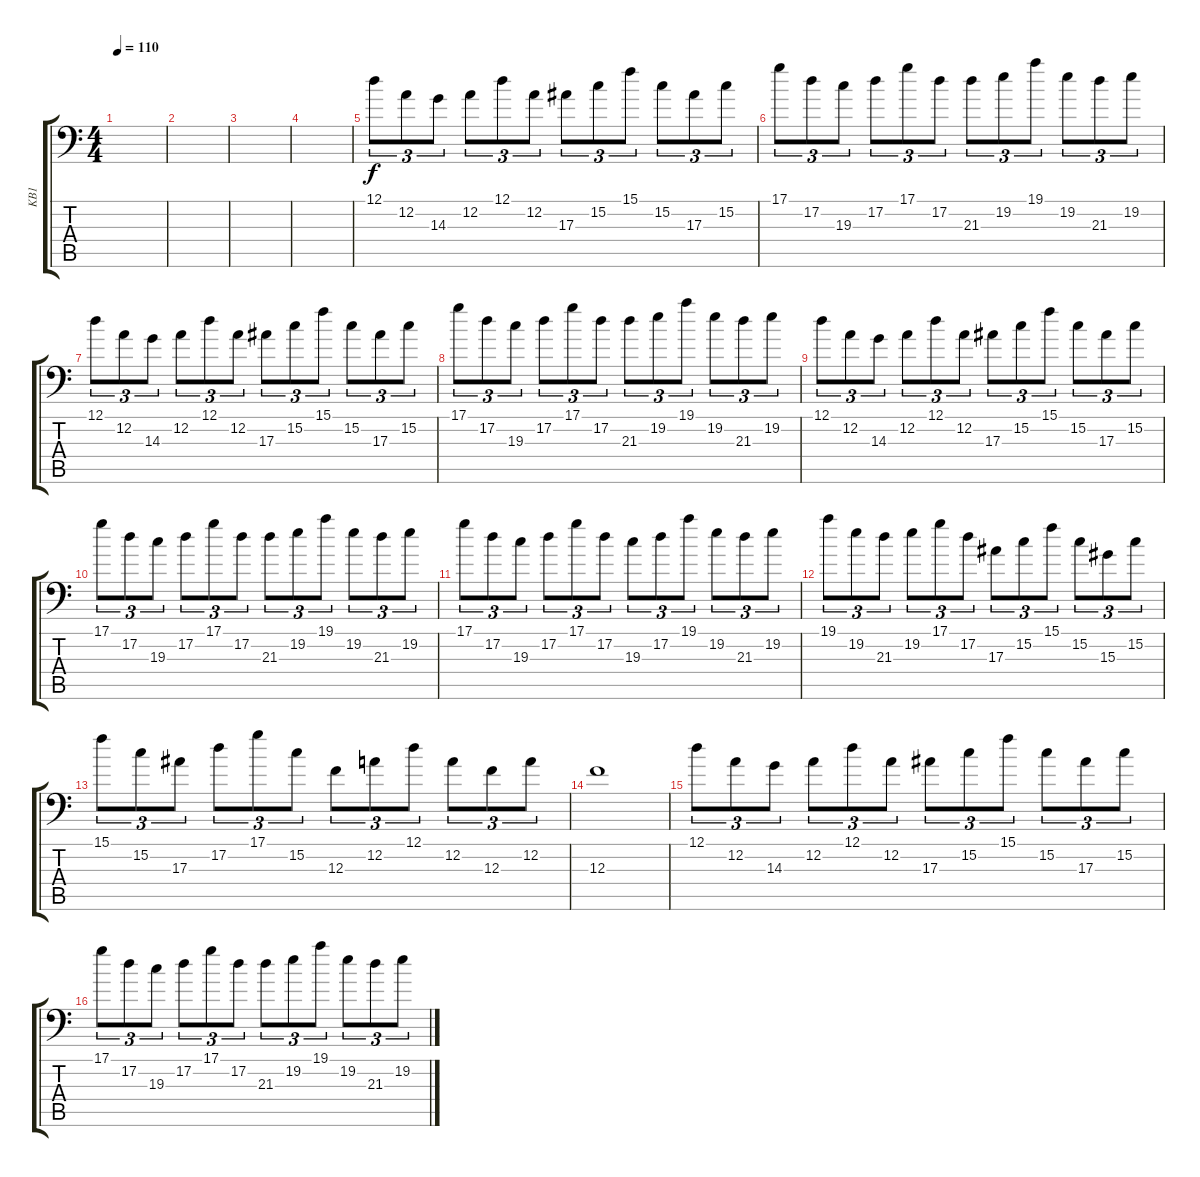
\track ("KB1" "KB1") {instrument musicbox}
\staff {score tabs}
\tuning (D4 A3 F3 C3 G1 D1) {hide}
\ts (4 4)
\tempo 110
\clef f4
\ks c
|
|
|
|
12.1.8{tu (3 2)} 12.2.8{tu (3 2)} 14.3.8{tu (3 2)} 12.2.8{tu (3 2)} 12.1.8{tu (3 2)} 12.2.8{tu (3 2)} 17.3.8{tu (3 2)} 15.2.8{tu (3 2)} 15.1.8{tu (3 2)} 15.2.8{tu (3 2)} 17.3.8{tu (3 2)} 15.2.8{tu (3 2)} |
17.1.8{tu (3 2)} 17.2.8{tu (3 2)} 19.3.8{tu (3 2)} 17.2.8{tu (3 2)} 17.1.8{tu (3 2)} 17.2.8{tu (3 2)} 21.3.8{tu (3 2)} 19.2.8{tu (3 2)} 19.1.8{tu (3 2)} 19.2.8{tu (3 2)} 21.3.8{tu (3 2)} 19.2.8{tu (3 2)} |
12.1.8{tu (3 2)} 12.2.8{tu (3 2)} 14.3.8{tu (3 2)} 12.2.8{tu (3 2)} 12.1.8{tu (3 2)} 12.2.8{tu (3 2)} 17.3.8{tu (3 2)} 15.2.8{tu (3 2)} 15.1.8{tu (3 2)} 15.2.8{tu (3 2)} 17.3.8{tu (3 2)} 15.2.8{tu (3 2)} |
17.1.8{tu (3 2)} 17.2.8{tu (3 2)} 19.3.8{tu (3 2)} 17.2.8{tu (3 2)} 17.1.8{tu (3 2)} 17.2.8{tu (3 2)} 21.3.8{tu (3 2)} 19.2.8{tu (3 2)} 19.1.8{tu (3 2)} 19.2.8{tu (3 2)} 21.3.8{tu (3 2)} 19.2.8{tu (3 2)} |
12.1.8{tu (3 2)} 12.2.8{tu (3 2)} 14.3.8{tu (3 2)} 12.2.8{tu (3 2)} 12.1.8{tu (3 2)} 12.2.8{tu (3 2)} 17.3.8{tu (3 2)} 15.2.8{tu (3 2)} 15.1.8{tu (3 2)} 15.2.8{tu (3 2)} 17.3.8{tu (3 2)} 15.2.8{tu (3 2)} |
17.1.8{tu (3 2)} 17.2.8{tu (3 2)} 19.3.8{tu (3 2)} 17.2.8{tu (3 2)} 17.1.8{tu (3 2)} 17.2.8{tu (3 2)} 21.3.8{tu (3 2)} 19.2.8{tu (3 2)} 19.1.8{tu (3 2)} 19.2.8{tu (3 2)} 21.3.8{tu (3 2)} 19.2.8{tu (3 2)} |
17.1.8{tu (3 2)} 17.2.8{tu (3 2)} 19.3.8{tu (3 2)} 17.2.8{tu (3 2)} 17.1.8{tu (3 2)} 17.2.8{tu (3 2)} 19.3.8{tu (3 2)} 17.2.8{tu (3 2)} 19.1.8{tu (3 2)} 19.2.8{tu (3 2)} 21.3.8{tu (3 2)} 19.2.8{tu (3 2)} |
19.1.8{tu (3 2)} 19.2.8{tu (3 2)} 21.3.8{tu (3 2)} 19.2.8{tu (3 2)} 17.1.8{tu (3 2)} 17.2.8{tu (3 2)} 17.3.8{tu (3 2)} 15.2.8{tu (3 2)} 15.1.8{tu (3 2)} 15.2.8{tu (3 2)} 15.3.8{tu (3 2)} 15.2.8{tu (3 2)} |
15.1.8{tu (3 2)} 15.2.8{tu (3 2)} 17.3.8{tu (3 2)} 17.2.8{tu (3 2)} 17.1.8{tu (3 2)} 15.2.8{tu (3 2)} 12.3.8{tu (3 2)} 12.2.8{tu (3 2)} 12.1.8{tu (3 2)} 12.2.8{tu (3 2)} 12.3.8{tu (3 2)} 12.2.8{tu (3 2)} |
12.3.1 |
12.1.8{tu (3 2)} 12.2.8{tu (3 2)} 14.3.8{tu (3 2)} 12.2.8{tu (3 2)} 12.1.8{tu (3 2)} 12.2.8{tu (3 2)} 17.3.8{tu (3 2)} 15.2.8{tu (3 2)} 15.1.8{tu (3 2)} 15.2.8{tu (3 2)} 17.3.8{tu (3 2)} 15.2.8{tu (3 2)} |
17.1.8{tu (3 2)} 17.2.8{tu (3 2)} 19.3.8{tu (3 2)} 17.2.8{tu (3 2)} 17.1.8{tu (3 2)} 17.2.8{tu (3 2)} 21.3.8{tu (3 2)} 19.2.8{tu (3 2)} 19.1.8{tu (3 2)} 19.2.8{tu (3 2)} 21.3.8{tu (3 2)} 19.2.8{tu (3 2)}
